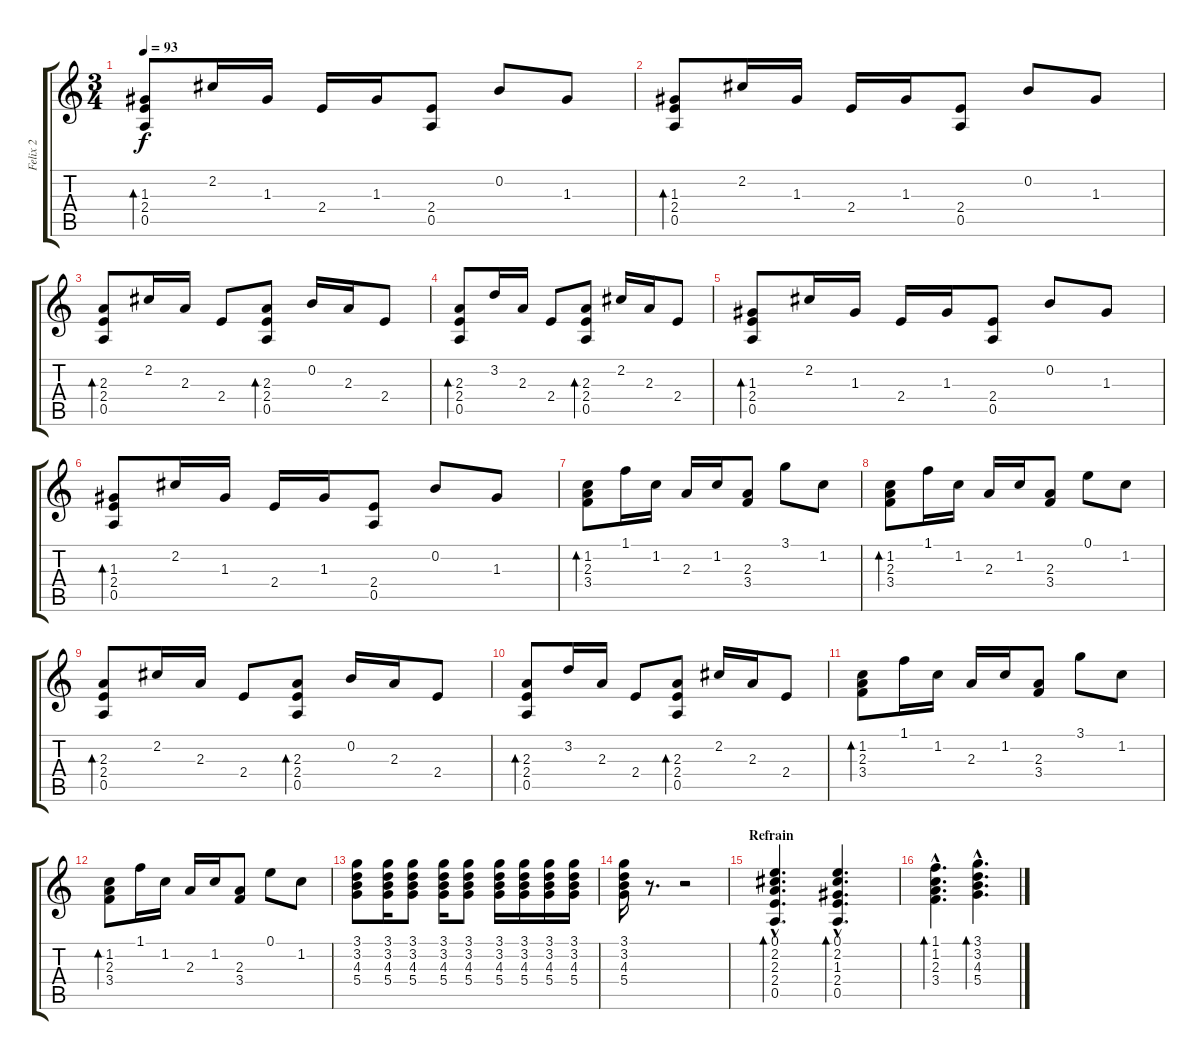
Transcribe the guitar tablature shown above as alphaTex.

\track ("Felix 2" "Felix 2") {instrument acousticguitarsteel}
\staff {score tabs}
\tuning (E4 B3 G3 D3 A2 E2) {hide}
\ts (3 4)
\tempo 93
\clef g2
\ks c
(1.3 2.4 0.5).8{bd 60 dy f} 2.2.16 1.3.16 2.4.16 1.3.16 (2.4 0.5).8 0.2.8 1.3.8 |
(1.3 2.4 0.5).8{bd 60} 2.2.16 1.3.16 2.4.16 1.3.16 (2.4 0.5).8 0.2.8 1.3.8 |
(2.3 2.4 0.5).8{bd 60} 2.2.16 2.3.16 2.4.8 (2.3 2.4 0.5).8{bd 60} 0.2.16 2.3.16 2.4.8 |
(2.3 2.4 0.5).8{bd 60} 3.2.16 2.3.16 2.4.8 (2.3 2.4 0.5).8{bd 60} 2.2.16 2.3.16 2.4.8 |
(1.3 2.4 0.5).8{bd 60} 2.2.16 1.3.16 2.4.16 1.3.16 (2.4 0.5).8 0.2.8 1.3.8 |
(1.3 2.4 0.5).8{bd 60} 2.2.16 1.3.16 2.4.16 1.3.16 (2.4 0.5).8 0.2.8 1.3.8 |
(1.2 2.3 3.4).8{bd 60} 1.1.16 1.2.16 2.3.16 1.2.16 (2.3 3.4).8 3.1.8 1.2.8 |
(1.2 2.3 3.4).8{bd 60} 1.1.16 1.2.16 2.3.16 1.2.16 (2.3 3.4).8 0.1.8 1.2.8 |
(2.3 2.4 0.5).8{bd 60} 2.2.16 2.3.16 2.4.8 (2.3 2.4 0.5).8{bd 60} 0.2.16 2.3.16 2.4.8 |
(2.3 2.4 0.5).8{bd 60} 3.2.16 2.3.16 2.4.8 (2.3 2.4 0.5).8{bd 60} 2.2.16 2.3.16 2.4.8 |
(1.2 2.3 3.4).8{bd 60} 1.1.16 1.2.16 2.3.16 1.2.16 (2.3 3.4).8 3.1.8 1.2.8 |
(1.2 2.3 3.4).8{bd 60} 1.1.16 1.2.16 2.3.16 1.2.16 (2.3 3.4).8 0.1.8 1.2.8 |
(3.1 3.2 4.3 5.4).8 (3.1 3.2 4.3 5.4).16 (3.1 3.2 4.3 5.4).8 (3.1 3.2 4.3 5.4).16 (3.1 3.2 4.3 5.4).8 (3.1 3.2 4.3 5.4).16 (3.1 3.2 4.3 5.4).16 (3.1 3.2 4.3 5.4).16 (3.1 3.2 4.3 5.4).16 |
(3.1 3.2 4.3 5.4).16 r.8{d} r.2 |
\section ("" "Refrain")
(0.1{hac} 2.2{hac} 2.3{hac} 2.4{hac} 0.5{hac}).4{d bd 60} (0.1{hac} 2.2{hac} 1.3{hac} 2.4{hac} 0.5{hac}).4{d bd 60} |
(1.1{hac} 1.2{hac} 2.3{hac} 3.4{hac}).4{d bd 60} (3.1{hac} 3.2{hac} 4.3{hac} 5.4{hac}).4{d bd 60}
